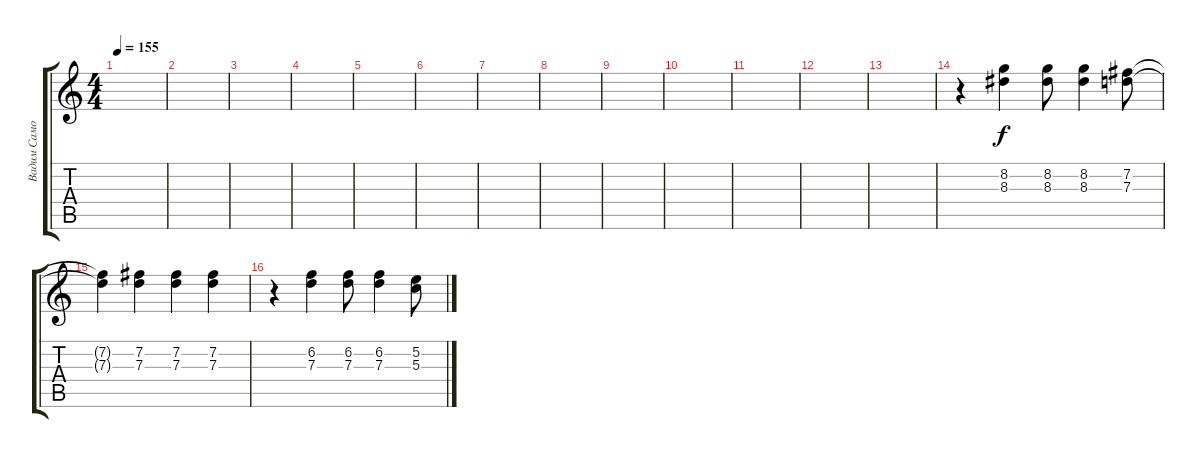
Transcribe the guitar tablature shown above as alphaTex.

\track ("Вадим Самойлов (Gibson Les Paul)" "Вадим Само") {instrument overdrivenguitar}
\staff {score tabs}
\tuning (E4 B3 G3 D3 A2 E2) {hide}
\ts (4 4)
\tempo 155
\clef g2
\ks c
|
|
|
|
|
|
|
|
|
|
|
|
|
r.4 (8.2 8.3).4 (8.2 8.3).8 (8.2 8.3).4 (7.2 7.3).8 |
(7.2{t} 7.3{t}).4 (7.2 7.3).4 (7.2 7.3).4 (7.2 7.3).4 |
r.4 (6.2 7.3).4 (6.2 7.3).8 (6.2 7.3).4 (5.2 5.3).8
